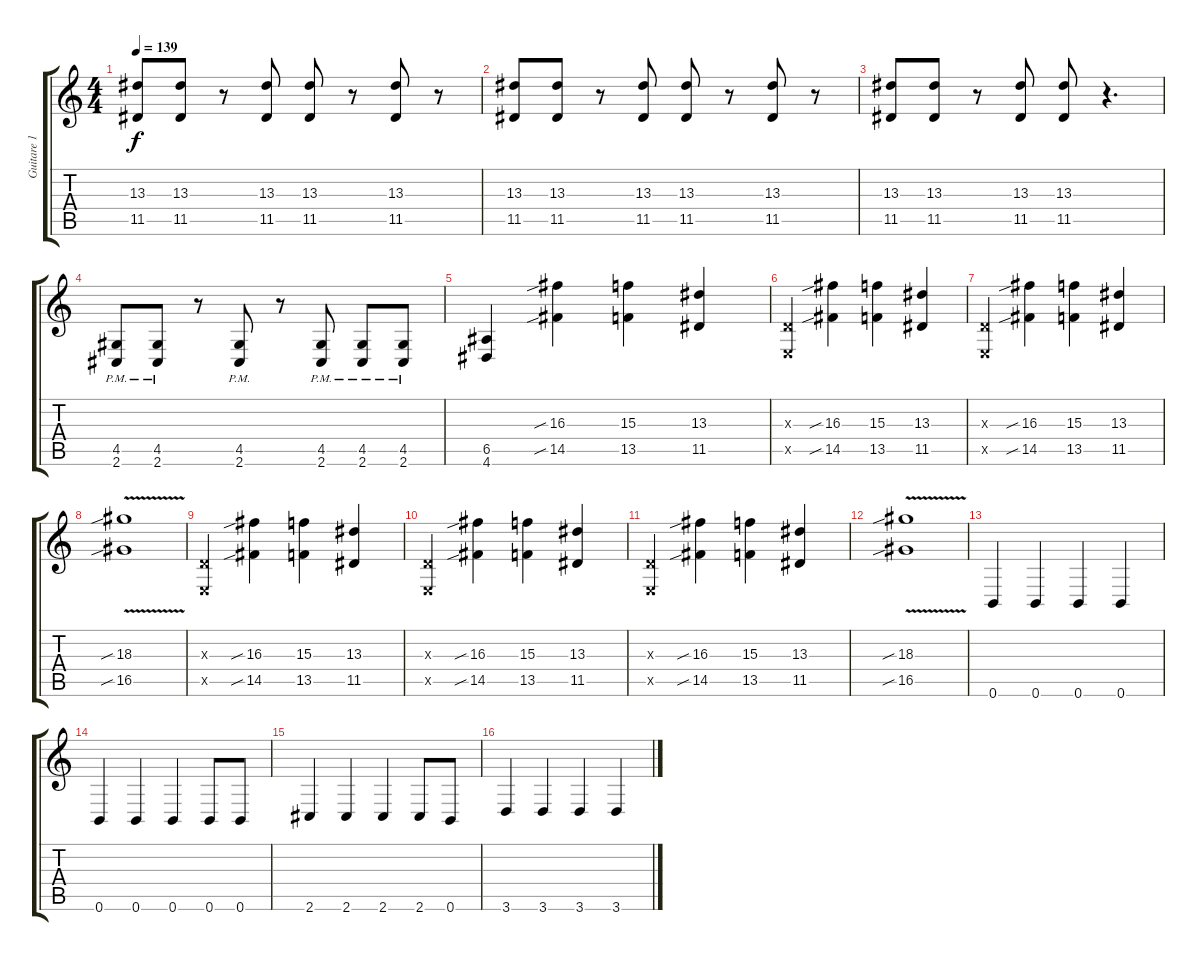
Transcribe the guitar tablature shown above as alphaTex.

\track ("Guitare 1" "Guitare 1") {instrument distortionguitar}
\staff {score tabs}
\tuning (B3 Gb3 D3 A2 E2 B1) {hide}
\ts (4 4)
\tempo 139
\clef g2
\ks c
(13.3 11.5).8{dy f} (13.3 11.5).8 r.8 (13.3 11.5).8 (13.3 11.5).8 r.8 (13.3 11.5).8 r.8 |
(13.3 11.5).8 (13.3 11.5).8 r.8 (13.3 11.5).8 (13.3 11.5).8 r.8 (13.3 11.5).8 r.8 |
(13.3 11.5).8 (13.3 11.5).8 r.8 (13.3 11.5).8 (13.3 11.5).8 r.4{d} |
(4.5{pm} 2.6{pm}).8 (4.5{pm} 2.6{pm}).8 r.8 (4.5{pm} 2.6{pm}).8 r.8 (4.5{pm} 2.6{pm}).8 (4.5{pm} 2.6{pm}).8 (4.5{pm} 2.6{pm}).8 |
(6.5 4.6).4 (16.3{sib} 14.5{sib}).4 (15.3 13.5).4 (13.3 11.5).4 |
(0.3{x} 0.5{x}).4 (16.3{sib} 14.5{sib}).4 (15.3 13.5).4 (13.3 11.5).4 |
(0.3{x} 0.5{x}).4 (16.3{sib} 14.5{sib}).4 (15.3 13.5).4 (13.3 11.5).4 |
(18.3{v sib} 16.5{v sib}).1 |
(0.3{x} 0.5{x}).4 (16.3{sib} 14.5{sib}).4 (15.3 13.5).4 (13.3 11.5).4 |
(0.3{x} 0.5{x}).4 (16.3{sib} 14.5{sib}).4 (15.3 13.5).4 (13.3 11.5).4 |
(0.3{x} 0.5{x}).4 (16.3{sib} 14.5{sib}).4 (15.3 13.5).4 (13.3 11.5).4 |
(18.3{v sib} 16.5{v sib}).1 |
0.6.4 0.6.4 0.6.4 0.6.4 |
0.6.4 0.6.4 0.6.4 0.6.8 0.6.8 |
2.6.4 2.6.4 2.6.4 2.6.8 0.6.8 |
3.6.4 3.6.4 3.6.4 3.6.4
